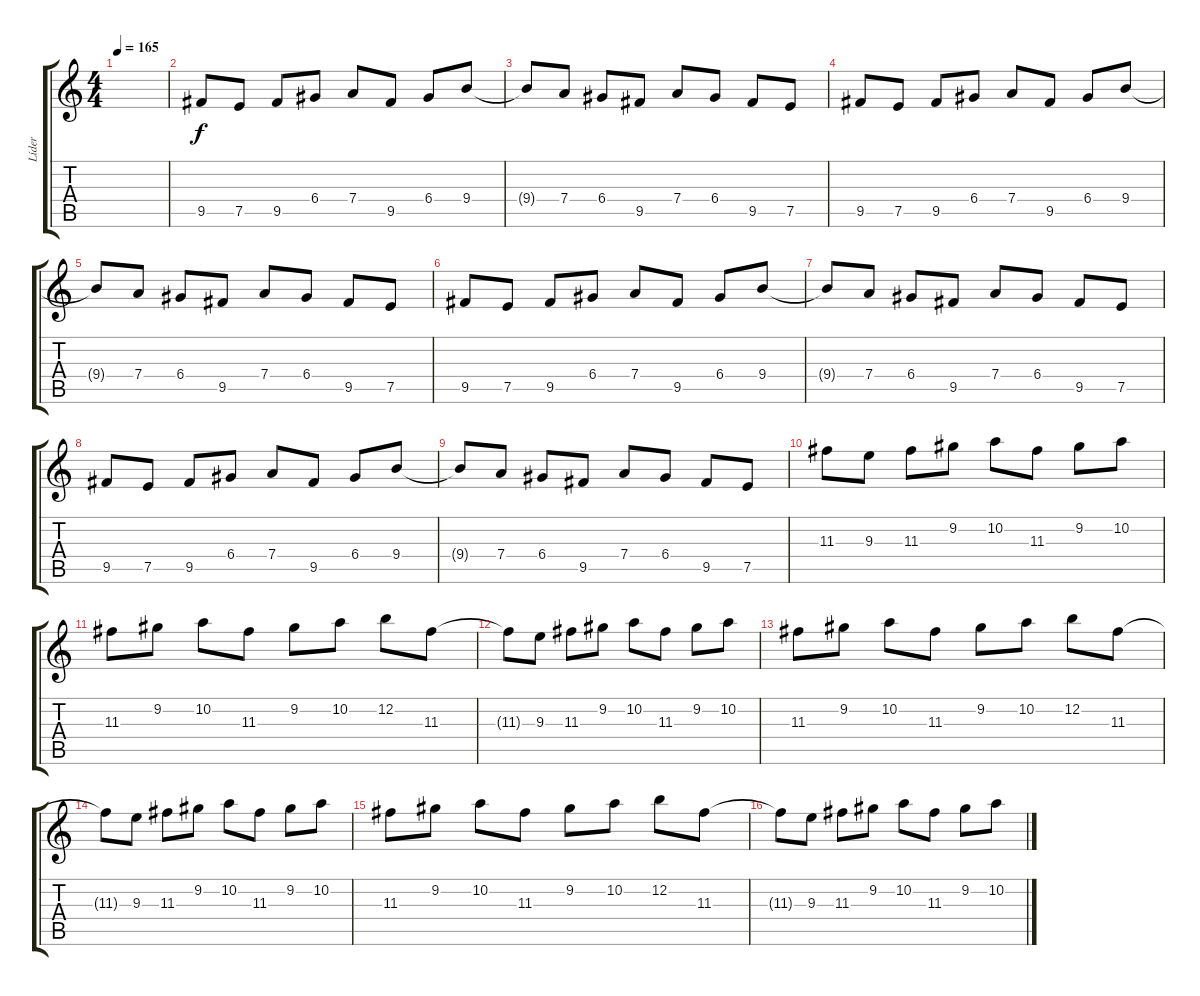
\track ("Líder" "Líder") {instrument electricguitarclean}
\staff {score tabs}
\tuning (E4 B3 G3 D3 A2 E2) {hide}
\ts (4 4)
\tempo 165
\clef g2
\ks c
|
9.5.8 7.5.8 9.5.8 6.4.8 7.4.8 9.5.8 6.4.8 9.4.8 |
9.4{t}.8 7.4.8 6.4.8 9.5.8 7.4.8 6.4.8 9.5.8 7.5.8 |
9.5.8 7.5.8 9.5.8 6.4.8 7.4.8 9.5.8 6.4.8 9.4.8 |
9.4{t}.8 7.4.8 6.4.8 9.5.8 7.4.8 6.4.8 9.5.8 7.5.8 |
9.5.8 7.5.8 9.5.8 6.4.8 7.4.8 9.5.8 6.4.8 9.4.8 |
9.4{t}.8 7.4.8 6.4.8 9.5.8 7.4.8 6.4.8 9.5.8 7.5.8 |
9.5.8 7.5.8 9.5.8 6.4.8 7.4.8 9.5.8 6.4.8 9.4.8 |
9.4{t}.8 7.4.8 6.4.8 9.5.8 7.4.8 6.4.8 9.5.8 7.5.8 |
11.3.8 9.3.8 11.3.8 9.2.8 10.2.8 11.3.8 9.2.8 10.2.8 |
11.3.8 9.2.8 10.2.8 11.3.8 9.2.8 10.2.8 12.2.8 11.3.8 |
11.3{t}.8 9.3.8 11.3.8 9.2.8 10.2.8 11.3.8 9.2.8 10.2.8 |
11.3.8 9.2.8 10.2.8 11.3.8 9.2.8 10.2.8 12.2.8 11.3.8 |
11.3{t}.8 9.3.8 11.3.8 9.2.8 10.2.8 11.3.8 9.2.8 10.2.8 |
11.3.8 9.2.8 10.2.8 11.3.8 9.2.8 10.2.8 12.2.8 11.3.8 |
11.3{t}.8 9.3.8 11.3.8 9.2.8 10.2.8 11.3.8 9.2.8 10.2.8
